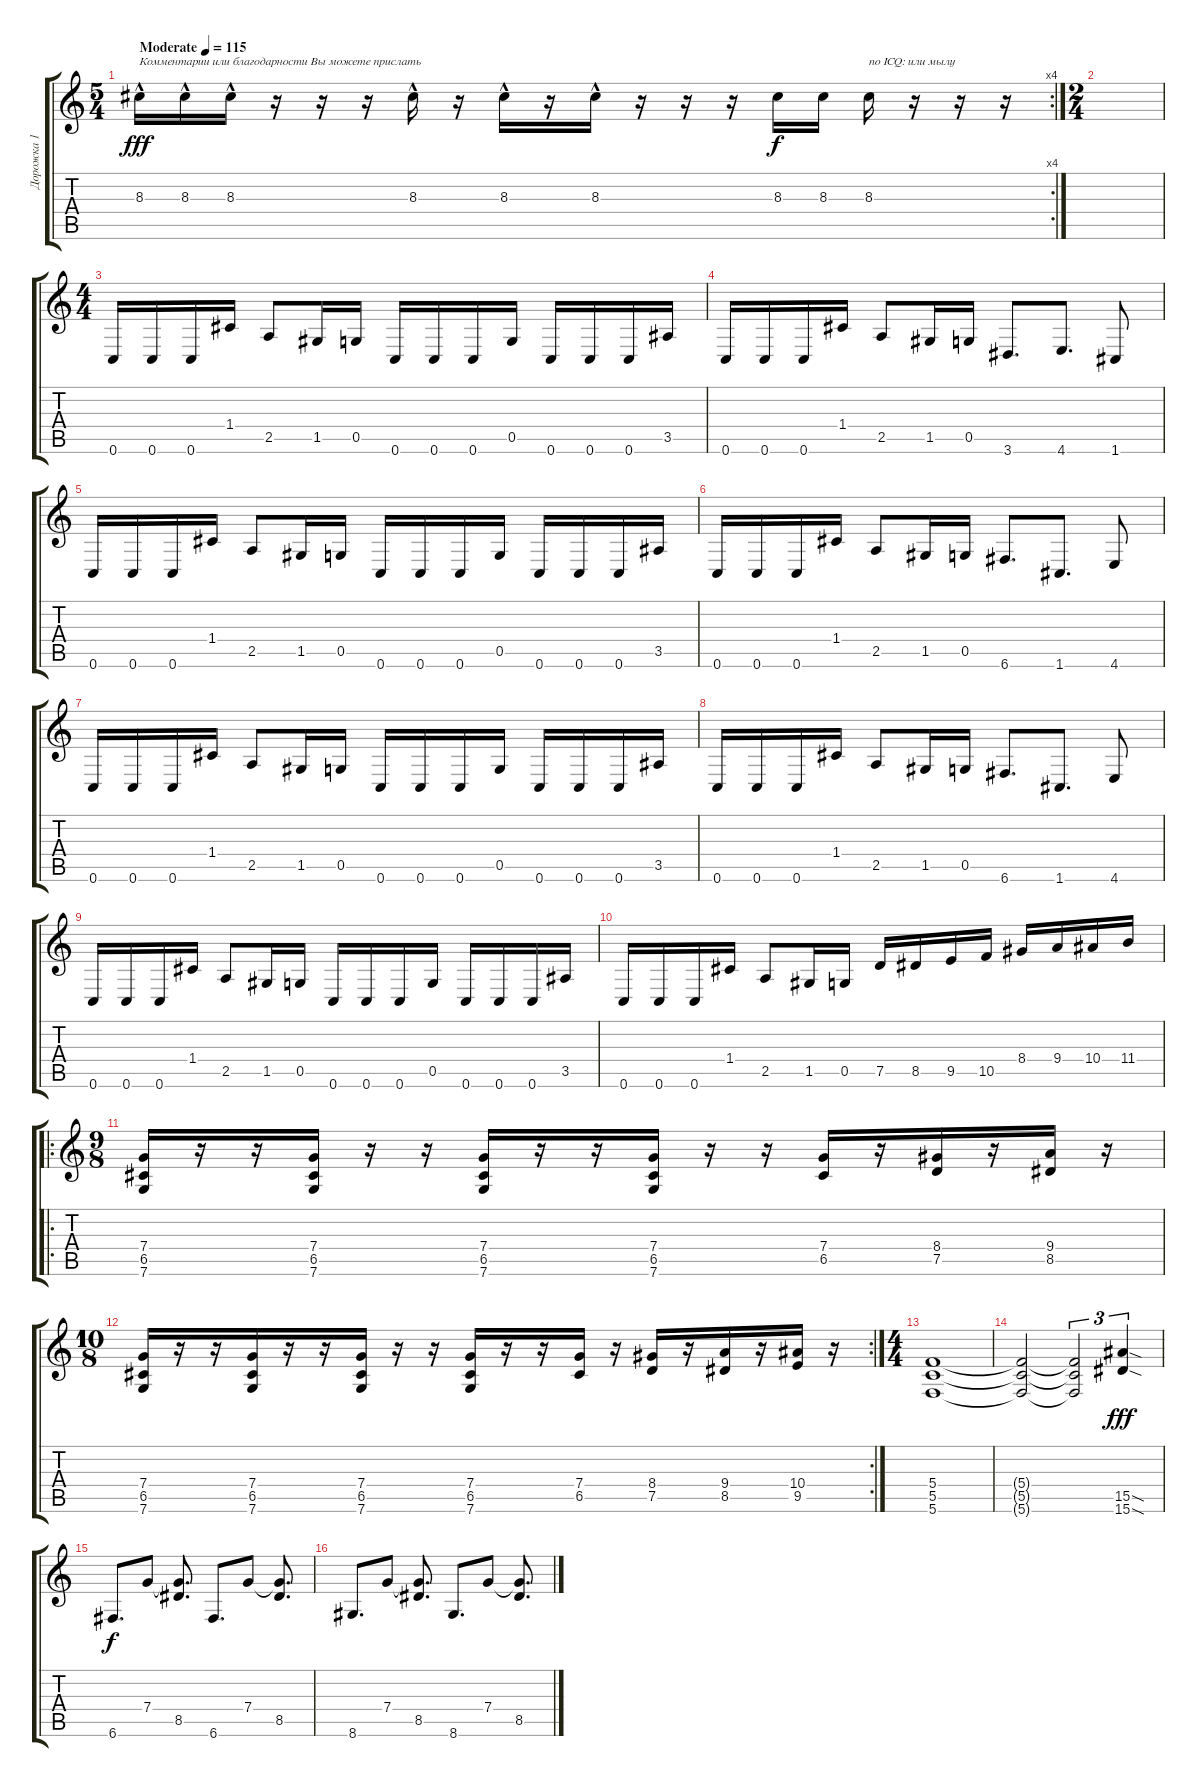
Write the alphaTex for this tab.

\track ("Дорожка 1" "Дорожка 1") {instrument overdrivenguitar}
\staff {score tabs}
\tuning (D4 A3 F3 C3 G2 C2) {hide}
\rc 4
\ts (5 4)
\tempo (115 "Moderate")
\clef g2
\ks c
8.3{hac}.16{txt "Комментарии или благодарности Вы можете прислать " dy fff instrument overdrivenguitar} 8.3{hac}.16 8.3{hac}.16 r.16 r.16 r.16 8.3{hac}.16 r.16 8.3{hac}.16 r.16 8.3{hac}.16 r.16 r.16 r.16 8.3.16{dy f} 8.3.16 8.3.16{txt "по ICQ: или мылу"} r.16 r.16 r.16 |
\ts (2 4)
|
\ts (4 4)
0.6.16 0.6.16 0.6.16 1.4.16 2.5.8 1.5.16 0.5.16 0.6.16 0.6.16 0.6.16 0.5.16 0.6.16 0.6.16 0.6.16 3.5.16 |
0.6.16 0.6.16 0.6.16 1.4.16 2.5.8 1.5.16 0.5.16 3.6.8{d} 4.6.8{d} 1.6.8 |
0.6.16 0.6.16 0.6.16 1.4.16 2.5.8 1.5.16 0.5.16 0.6.16 0.6.16 0.6.16 0.5.16 0.6.16 0.6.16 0.6.16 3.5.16 |
0.6.16 0.6.16 0.6.16 1.4.16 2.5.8 1.5.16 0.5.16 6.6.8{d} 1.6.8{d} 4.6.8 |
0.6.16 0.6.16 0.6.16 1.4.16 2.5.8 1.5.16 0.5.16 0.6.16 0.6.16 0.6.16 0.5.16 0.6.16 0.6.16 0.6.16 3.5.16 |
0.6.16 0.6.16 0.6.16 1.4.16 2.5.8 1.5.16 0.5.16 6.6.8{d} 1.6.8{d} 4.6.8 |
0.6.16 0.6.16 0.6.16 1.4.16 2.5.8 1.5.16 0.5.16 0.6.16 0.6.16 0.6.16 0.5.16 0.6.16 0.6.16 0.6.16 3.5.16 |
0.6.16 0.6.16 0.6.16 1.4.16 2.5.8 1.5.16 0.5.16 7.5.16 8.5.16 9.5.16 10.5.16 8.4.16 9.4.16 10.4.16 11.4.16 |
\ro
\ts (9 8)
(7.4 6.5 7.6).16 r.16 r.16 (7.4 6.5 7.6).16 r.16 r.16 (7.4 6.5 7.6).16 r.16 r.16 (7.4 6.5 7.6).16 r.16 r.16 (7.4 6.5).16 r.16 (8.4 7.5).16 r.16 (9.4 8.5).16 r.16 |
\rc 2
\ts (10 8)
(7.4 6.5 7.6).16 r.16 r.16 (7.4 6.5 7.6).16 r.16 r.16 (7.4 6.5 7.6).16 r.16 r.16 (7.4 6.5 7.6).16 r.16 r.16 (7.4 6.5).16 r.16 (8.4 7.5).16 r.16 (9.4 8.5).16 r.16 (10.4 9.5).16 r.16 |
\ts (4 4)
(5.4 5.5 5.6).1 |
(5.4{t} 5.5{t} 5.6{t}).2 (5.4{t} 5.5{t} 5.6{t}).2{tu (3 2)} (15.5{sod} 15.6{sod}).4{tu (3 2) dy fff} |
6.6.8{d dy f} 7.4.8 (7.4{t} 8.5).8{d} 6.6.8{d} 7.4.8 (7.4{t} 8.5).8{d} |
8.6.8{d} 7.4.8 (7.4{t} 8.5).8{d} 8.6.8{d} 7.4.8 (7.4{t} 8.5).8{d}
